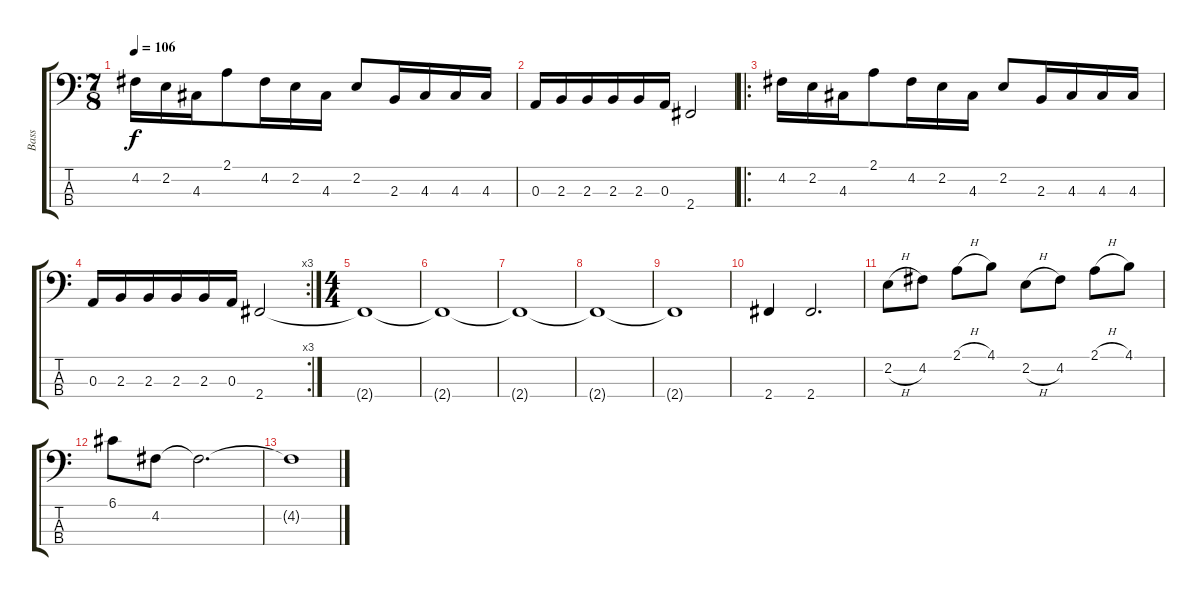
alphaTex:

\track ("Bass" "Bass") {instrument electricbasspick}
\staff {score tabs}
\tuning (G2 D2 A1 E1) {hide}
\ts (7 8)
\tempo 106
\clef f4
\ks c
4.2.16{dy f} 2.2.16 4.3.16 2.1.8 4.2.16 2.2.16 4.3.16 2.2.8 2.3.16 4.3.16 4.3.16 4.3.16 |
0.3.16 2.3.16 2.3.16 2.3.16 2.3.16 0.3.16 2.4.2 |
\ro
4.2.16 2.2.16 4.3.16 2.1.8 4.2.16 2.2.16 4.3.16 2.2.8 2.3.16 4.3.16 4.3.16 4.3.16 |
\rc 3
0.3.16 2.3.16 2.3.16 2.3.16 2.3.16 0.3.16 2.4.2 |
\ts (4 4)
2.4{t}.1 |
2.4{t}.1 |
2.4{t}.1 |
2.4{t}.1 |
2.4{t}.1 |
2.4.4 2.4.2{d} |
2.2{h}.8 4.2.8 2.1{h}.8 4.1.8 2.2{h}.8 4.2.8 2.1{h}.8 4.1.8 |
6.1.8 4.2.8 4.2{t}.2{d} |
4.2{t}.1
